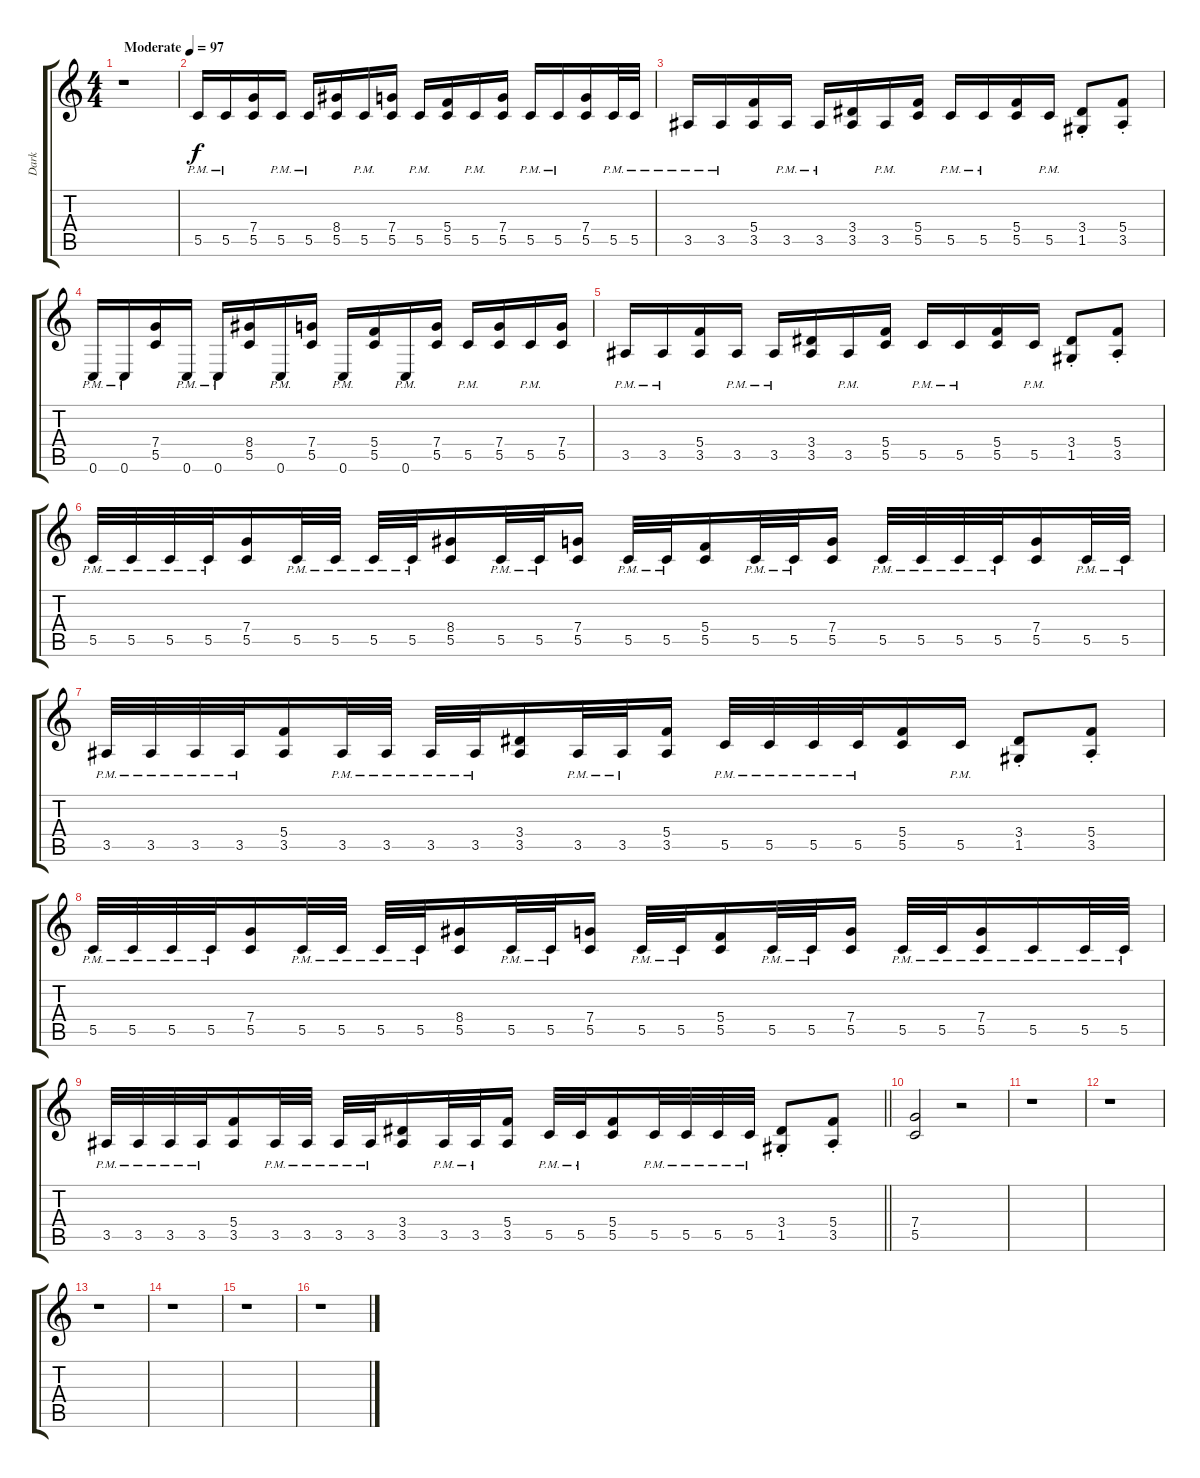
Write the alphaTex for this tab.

\track ("Dark" "Dark") {instrument overdrivenguitar}
\staff {score tabs}
\tuning (D4 A3 F3 C3 G2 C2) {hide}
\ts (4 4)
\tempo (97 "Moderate")
\clef g2
\ks c
r.1{dy f instrument overdrivenguitar} |
5.5{pm}.16 5.5{pm}.16 (7.4 5.5).16 5.5{pm}.16 5.5{pm}.16 (8.4 5.5).16 5.5{pm}.16 (7.4 5.5).16 5.5{pm}.16 (5.4 5.5).16 5.5{pm}.16 (7.4 5.5).16 5.5{pm}.16 5.5{pm}.16 (7.4 5.5).16 5.5{pm}.32 5.5{pm}.32 |
3.5{pm}.16 3.5{pm}.16 (5.4 3.5).16 3.5{pm}.16 3.5{pm}.16 (3.4 3.5).16 3.5{pm}.16 (5.4 5.5).16 5.5{pm}.16 5.5{pm}.16 (5.4 5.5).16 5.5{pm}.16 (3.4{st} 1.5{st}).8 (5.4{st} 3.5{st}).8 |
0.6{pm}.16 0.6{pm}.16 (7.4 5.5).16 0.6{pm}.16 0.6{pm}.16 (8.4 5.5).16 0.6{pm}.16 (7.4 5.5).16 0.6{pm}.16 (5.4 5.5).16 0.6{pm}.16 (7.4 5.5).16 5.5{pm}.16 (7.4 5.5).16 5.5{pm}.16 (7.4 5.5).16 |
3.5{pm}.16 3.5{pm}.16 (5.4 3.5).16 3.5{pm}.16 3.5{pm}.16 (3.4 3.5).16 3.5{pm}.16 (5.4 5.5).16 5.5{pm}.16 5.5{pm}.16 (5.4 5.5).16 5.5{pm}.16 (3.4{st} 1.5{st}).8 (5.4{st} 3.5{st}).8 |
5.5{pm}.32 5.5{pm}.32 5.5{pm}.32 5.5{pm}.32 (7.4 5.5).16 5.5{pm}.32 5.5{pm}.32 5.5{pm}.32 5.5{pm}.32 (8.4 5.5).16 5.5{pm}.32 5.5{pm}.32 (7.4 5.5).16 5.5{pm}.32 5.5{pm}.32 (5.4 5.5).16 5.5{pm}.32 5.5{pm}.32 (7.4 5.5).16 5.5{pm}.32 5.5{pm}.32 5.5{pm}.32 5.5{pm}.32 (7.4 5.5).16 5.5{pm}.32 5.5{pm}.32 |
3.5{pm}.32 3.5{pm}.32 3.5{pm}.32 3.5{pm}.32 (5.4 3.5).16 3.5{pm}.32 3.5{pm}.32 3.5{pm}.32 3.5{pm}.32 (3.4 3.5).16 3.5{pm}.32 3.5{pm}.32 (5.4 3.5).16 5.5{pm}.32 5.5{pm}.32 5.5{pm}.32 5.5{pm}.32 (5.4 5.5).16 5.5{pm}.16 (3.4{st} 1.5{st}).8 (5.4{st} 3.5{st}).8 |
5.5{pm}.32 5.5{pm}.32 5.5{pm}.32 5.5{pm}.32 (7.4 5.5).16 5.5{pm}.32 5.5{pm}.32 5.5{pm}.32 5.5{pm}.32 (8.4 5.5).16 5.5{pm}.32 5.5{pm}.32 (7.4 5.5).16 5.5{pm}.32 5.5{pm}.32 (5.4 5.5).16 5.5{pm}.32 5.5{pm}.32 (7.4 5.5).16 5.5{pm}.32 5.5{pm}.32 (7.4 5.5{pm}).16 5.5{pm}.16 5.5{pm}.32 5.5{pm}.32 |
\barLineRight lightlight
3.5{pm}.32 3.5{pm}.32 3.5{pm}.32 3.5{pm}.32 (5.4 3.5).16 3.5{pm}.32 3.5{pm}.32 3.5{pm}.32 3.5{pm}.32 (3.4 3.5).16 3.5{pm}.32 3.5{pm}.32 (5.4 3.5).16 5.5{pm}.32 5.5{pm}.32 (5.4 5.5).16 5.5{pm}.32 5.5{pm}.32 5.5{pm}.32 5.5{pm}.32 (3.4{st} 1.5{st}).8 (5.4{st} 3.5{st}).8 |
(7.4 5.5).2 r.2 |
r.1 |
r.1 |
r.1 |
r.1 |
r.1 |
r.1
